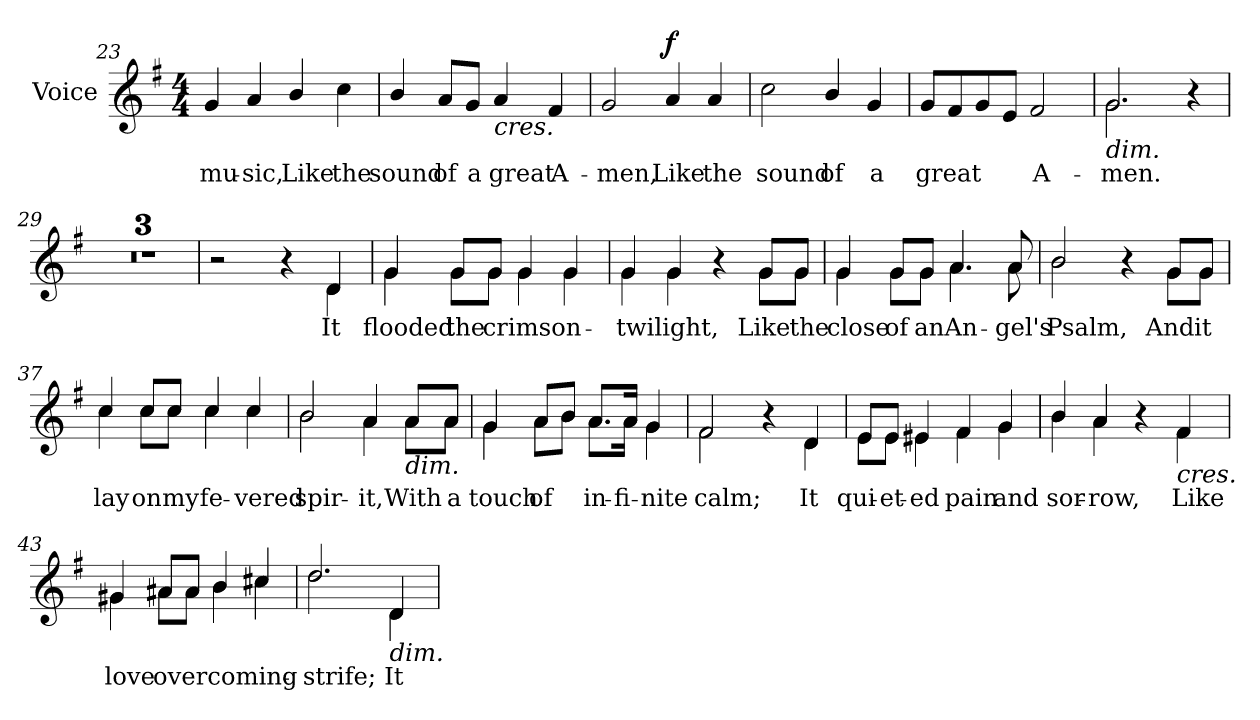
**kern	**text	**dynam
*part1	*part1	*part1
*staff1	*staff1	*staff1
*I"Voice	*	*
*I'Voice	*	*
*clefG2	*	*
*k[f#]	*	*
*G:	*	*
*M4/4	*	*
=23	=23	=23
!	!LO:LY:b:color=#000000	!
4gi/	mu-	.
!	!LO:LY:b:color=#000000	!
4ai/	-sic,	.
!	!LO:LY:b:color=#000000	!
4bi/	Like	.
!	!LO:LY:b:color=#000000	!
4cci\	the	.
=24	=24	=24
!	!LO:LY:b:color=#000000	!
4bi/	sound	.
!	!LO:LY:b:color=#000000	!
8ai/L	of	.
!	!LO:LY:b:color=#000000	!
8gi/J	a	.
!LO:TX:b:i:t=cres.	!	!
!	!LO:LY:b:color=#000000	!
4ai/	great	.
!	!LO:LY:b:color=#000000	!
4f#i/	A-	.
=25	=25	=25
!	!LO:LY:b:color=#000000	!
2gi/	-men,	.
!	!LO:LY:b:color=#000000	!
4ai/	Like	f
!	!LO:LY:b:color=#000000	!
4ai/	the	.
=26	=26	=26
!	!LO:LY:b:color=#000000	!
2cci\	sound	.
!	!LO:LY:b:color=#000000	!
4bi/	of	.
!	!LO:LY:b:color=#000000	!
4gi/	a	.
=27	=27	=27
!LO:TX:b:i:t=poco rall.	!	!
!	!LO:LY:b:color=#000000	!
*^	*	*
8gi/L	2ryy	great	.
8f#i/	.	.	.
8gi/	.	.	.
8ei/J	.	.	.
!	!	!LO:LY:b:color=#000000	!
2f#i/	2ryy	A-	.
=28	=28	=28	=28
!LO:TX:b:i:t=dim.	!	!	!
!	!	!LO:LY:b:color=#000000	!
2.gi/	2.gi\	-men.	.
4r	4ryy	.	.
*v	*v	*	*
!!LO:LB:g=z
=29	=29	=29
1r	.	.
=30	=30	=30
1r	.	.
=31	=31	=31
1r	.	.
=32	=32	=32
*^	*	*
2r	2ryy	.	.
4r	4ryy	.	.
!	!	!LO:LY:b:color=#000000	!
4di/	4di\	It	.
=33	=33	=33	=33
!	!	!LO:LY:b:color=#000000	!
4gi/	4gi\	flooded	.
!	!	!LO:LY:b:color=#000000	!
8gi/L	8gi\L	the	.
!	!	!LO:LY:b:color=#000000	!
8gi/J	8gi\J	crimson-	.
4gi/	4gi\	.	.
4gi/	4gi\	.	.
=34	=34	=34	=34
!	!	!LO:LY:b:color=#000000	!
4gi/	4gi\	-twilight,	.
4gi/	4gi\	.	.
4r	4ryy	.	.
!	!	!LO:LY:b:color=#000000	!
8gi/L	8gi\L	Like	.
!	!	!LO:LY:b:color=#000000	!
8gi/J	8gi\J	the	.
=35	=35	=35	=35
!	!	!LO:LY:b:color=#000000	!
4gi/	4gi\	close	.
!	!	!LO:LY:b:color=#000000	!
8gi/L	8gi\L	of	.
!	!	!LO:LY:b:color=#000000	!
8gi/J	8gi\J	an	.
!	!	!LO:LY:b:color=#000000	!
4.ai/	4.ai\	An-	.
!	!	!LO:LY:b:color=#000000	!
8ai/	8ai\	-gel's	.
=36	=36	=36	=36
!	!	!LO:LY:b:color=#000000	!
2bi/	2bi\	Psalm,	.
4r	4ryy	.	.
!	!	!LO:LY:b:color=#000000	!
8gi/L	8gi\L	And	.
!	!	!LO:LY:b:color=#000000	!
8gi/J	8gi\J	it	.
!!LO:LB:g=z	!!
=37	=37	=37	=37
!	!	!LO:LY:b:color=#000000	!
4cci/	4cci\	lay	.
!	!	!LO:LY:b:color=#000000	!
8cci/L	8cci\L	on	.
!	!	!LO:LY:b:color=#000000	!
8cci/J	8cci\J	my	.
!	!	!LO:LY:b:color=#000000	!
4cci/	4cci\	fe-	.
!	!	!LO:LY:b:color=#000000	!
4cci/	4cci\	-vered	.
=38	=38	=38	=38
!	!	!LO:LY:b:color=#000000	!
2bi/	2bi\	spir-	.
!	!	!LO:LY:b:color=#000000	!
4ai/	4ai\	-it,	.
!LO:TX:b:i:t=dim.	!	!	!
!	!	!LO:LY:b:color=#000000	!
8ai/L	8ai\L	With	.
!	!	!LO:LY:b:color=#000000	!
8ai/J	8ai\J	a	.
=39	=39	=39	=39
!	!	!LO:LY:b:color=#000000	!
4gi/	4gi\	touch	.
!	!	!LO:LY:b:color=#000000	!
8ai/L	8ai\L	of	.
8bi/J	8bi\J	.	.
!	!	!LO:LY:b:color=#000000	!
8.ai/L	8.ai\L	in-	.
!	!	!LO:LY:b:color=#000000	!
16ai/Jk	16ai\Jk	-fi-	.
!	!	!LO:LY:b:color=#000000	!
4gi/	4gi\	-nite	.
=40	=40	=40	=40
!	!	!LO:LY:b:color=#000000	!
2f#i/	2f#i\	calm;	.
4r	4ryy	.	.
!	!	!LO:LY:b:color=#000000	!
4di/	4di\	It	.
=41	=41	=41	=41
!	!	!LO:LY:b:color=#000000	!
8ei/L	8ei\L	qui-	.
!	!	!LO:LY:b:color=#000000	!
8ei/J	8ei\J	-et-	.
!	!	!LO:LY:b:color=#000000	!
4e#Xi/	4e#i\	-ed	.
!	!	!LO:LY:b:color=#000000	!
4f#i/	4f#i\	pain	.
!	!	!LO:LY:b:color=#000000	!
4gi/	4gi\	and	.
=42	=42	=42	=42
!	!	!LO:LY:b:color=#000000	!
4bi/	4bi\	sor-	.
!	!	!LO:LY:b:color=#000000	!
4ai/	4ai\	-row,	.
4r	4ryy	.	.
!LO:TX:b:i:t=cres.	!	!	!
!	!	!LO:LY:b:color=#000000	!
4f#i/	4f#i\	Like	.
!!LO:LB:g=z	!!
=43	=43	=43	=43
!	!	!LO:LY:b:color=#000000	!
4g#Xi/	4g#i\	love	.
!	!	!LO:LY:b:color=#000000	!
8a#Xi/L	8a#i\L	overcoming-	.
8a#i/J	8a#i\J	.	.
4bi/	4bi\	.	.
4cc#Xi/	4cc#i\	.	.
=44	=44	=44	=44
!	!	!LO:LY:b:color=#000000	!
2.ddi/	2.ddi\	-strife;	.
!LO:TX:b:i:t=dim.	!	!	!
!	!	!LO:LY:b:color=#000000	!
4di/	4di\	It	.
*v	*v	*	*
=	=	=
*-	*-	*-
